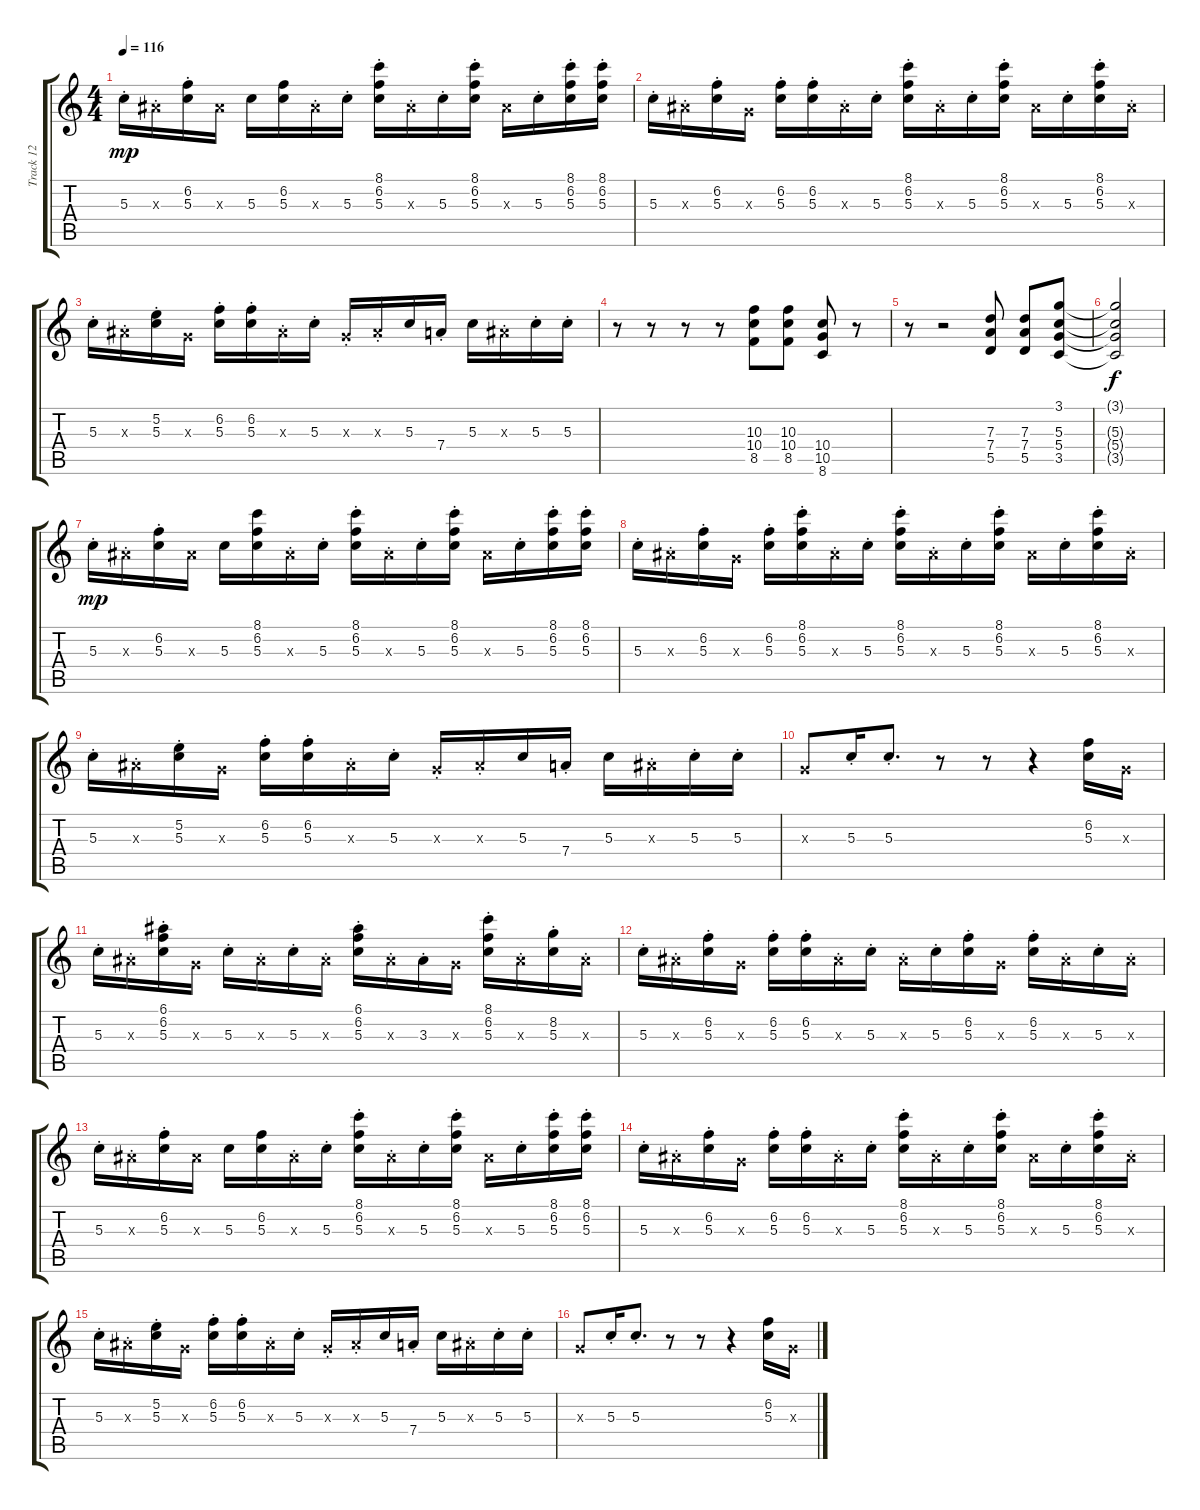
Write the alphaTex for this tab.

\track ("Track 12" "Track 12") {instrument electricguitarclean}
\staff {score tabs}
\tuning (E4 B3 G3 D3 A2 E2) {hide}
\ts (4 4)
\tempo 116
\clef g2
\ks c
5.3{st}.16{dy mp} 3.3{st x}.16 (6.2 5.3{st}).16 3.3{x}.16 5.3.16 (6.2 5.3).16 3.3{st x}.16 5.3{st}.16 (8.1 6.2 5.3{st}).16 3.3{st x}.16 5.3{st}.16 (8.1 6.2 5.3{st}).16 3.3{x}.16 5.3{st}.16 (8.1 6.2 5.3{st}).16 (8.1 6.2 5.3{st}).16 |
5.3{st}.16 3.3{st x}.16 (6.2{st} 5.3{st}).16 0.3{x}.16 (6.2 5.3{st}).16 (6.2 5.3{st}).16 3.3{st x}.16 5.3{st}.16 (8.1 6.2{st} 5.3{st}).16 3.3{st x}.16 5.3{st}.16 (8.1 6.2{st} 5.3).16 3.3{x}.16 5.3{st}.16 (8.1 6.2{st} 5.3{st}).16 3.3{st x}.16 |
5.3{st}.16 3.3{st x}.16 (5.2 5.3{st}).16 0.3{x}.16 (6.2 5.3{st}).16 (6.2 5.3{st}).16 3.3{st x}.16 5.3{st}.16 0.3{st x}.16 3.3{st x}.16 5.3.16 7.4{st}.16 5.3.16 3.3{st x}.16 5.3{st}.16 5.3{st}.16 |
r.8{instrument distortionguitar} r.8 r.8 r.8 (10.3 10.4 8.5).8 (10.3 10.4 8.5).8 (10.4 10.5 8.6).8 r.8 |
r.8 r.2 (7.3 7.4 5.5).8 (7.3 7.4 5.5).8 (3.1 5.3 5.4 3.5).8 |
(3.1{t} 5.3{t} 5.4{t} 3.5{t}).2{dy f} |
5.3{st}.16{dy mp volume 15 instrument electricguitarclean} 3.3{st x}.16 (6.2 5.3{st}).16 3.3{x}.16 5.3.16 (8.1 6.2 5.3).16 3.3{st x}.16 5.3{st}.16 (8.1 6.2 5.3{st}).16 3.3{st x}.16 5.3{st}.16 (8.1 6.2 5.3{st}).16 3.3{x}.16 5.3{st}.16 (8.1 6.2 5.3{st}).16 (8.1 6.2 5.3{st}).16 |
5.3{st}.16 3.3{st x}.16 (6.2{st} 5.3{st}).16 0.3{x}.16 (6.2 5.3{st}).16 (8.1 6.2 5.3{st}).16 3.3{st x}.16 5.3{st}.16 (8.1 6.2{st} 5.3{st}).16 3.3{st x}.16 5.3{st}.16 (8.1 6.2{st} 5.3).16 3.3{x}.16 5.3{st}.16 (8.1 6.2{st} 5.3{st}).16 3.3{st x}.16 |
5.3{st}.16 3.3{st x}.16 (5.2 5.3{st}).16 0.3{x}.16 (6.2 5.3{st}).16 (6.2 5.3{st}).16 3.3{st x}.16 5.3{st}.16 0.3{st x}.16 3.3{st x}.16 5.3.16 7.4{st}.16 5.3.16 3.3{st x}.16 5.3{st}.16 5.3{st}.16 |
0.3{x}.8 5.3{st}.16 5.3{st}.8{d} r.8 r.8 r.4 (6.2 5.3).16 0.3{x}.16 |
5.3{st}.16 3.3{st x}.16 (6.1 6.2 5.3{st}).16 0.3{x}.16 5.3{st}.16 3.3{st x}.16 5.3{st}.16 3.3{st x}.16 (6.1 6.2 5.3{st}).16 3.3{st x}.16 3.3{st}.16 0.3{x}.16 (8.1 6.2 5.3{st}).16 3.3{st x}.16 (8.2 5.3{st}).16 3.3{st x}.16 |
5.3{st}.16 3.3{st x}.16 (6.2 5.3{st}).16 0.3{x}.16 (6.2 5.3{st}).16 (6.2 5.3{st}).16 3.3{st x}.16 5.3{st}.16 3.3{st x}.16 5.3{st}.16 (6.2 5.3{st}).16 0.3{x}.16 (6.2 5.3{st}).16 3.3{st x}.16 5.3{st}.16 3.3{st x}.16 |
5.3{st}.16 3.3{st x}.16 (6.2 5.3{st}).16 3.3{x}.16 5.3.16 (6.2 5.3).16 3.3{st x}.16 5.3{st}.16 (8.1 6.2 5.3{st}).16 3.3{st x}.16 5.3{st}.16 (8.1 6.2 5.3{st}).16 3.3{x}.16 5.3{st}.16 (8.1 6.2 5.3{st}).16 (8.1 6.2 5.3{st}).16 |
5.3{st}.16 3.3{st x}.16 (6.2{st} 5.3{st}).16 0.3{x}.16 (6.2 5.3{st}).16 (6.2 5.3{st}).16 3.3{st x}.16 5.3{st}.16 (8.1 6.2{st} 5.3{st}).16 3.3{st x}.16 5.3{st}.16 (8.1 6.2{st} 5.3).16 3.3{x}.16 5.3{st}.16 (8.1 6.2{st} 5.3{st}).16 3.3{st x}.16 |
5.3{st}.16 3.3{st x}.16 (5.2 5.3{st}).16 0.3{x}.16 (6.2 5.3{st}).16 (6.2 5.3{st}).16 3.3{st x}.16 5.3{st}.16 0.3{st x}.16 3.3{st x}.16 5.3.16 7.4{st}.16 5.3.16 3.3{st x}.16 5.3{st}.16 5.3{st}.16 |
0.3{x}.8 5.3{st}.16 5.3{st}.8{d} r.8 r.8 r.4 (6.2 5.3).16 0.3{x}.16
